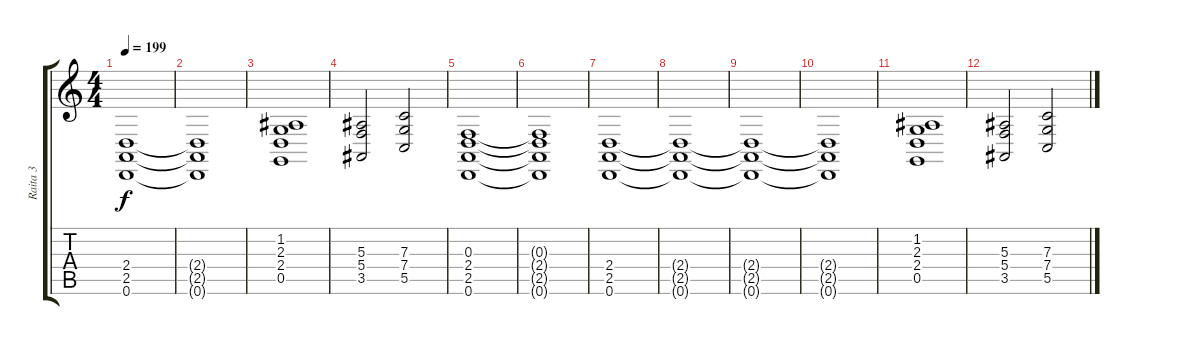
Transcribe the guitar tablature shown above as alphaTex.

\track ("Raita 3" "Raita 3") {instrument stringensemble1}
\staff {score tabs}
\tuning (D4 A3 F3 C3 G2 D2) {hide}
\ts (4 4)
\tempo 199
\clef g2
\ks c
(2.4{t} 2.5{t} 0.6{t}).1{dy f} |
(2.4{t} 2.5{t} 0.6{t}).1 |
(1.2 2.3 2.4 0.5).1 |
(5.3 5.4 3.5).2 (7.3 7.4 5.5).2 |
(0.3 2.4 2.5 0.6).1 |
(0.3{t} 2.4{t} 2.5{t} 0.6{t}).1 |
(2.4 2.5 0.6).1 |
(2.4{t} 2.5{t} 0.6{t}).1 |
(2.4{t} 2.5{t} 0.6{t}).1 |
(2.4{t} 2.5{t} 0.6{t}).1 |
(1.2 2.3 2.4 0.5).1 |
(5.3 5.4 3.5).2 (7.3 7.4 5.5).2
